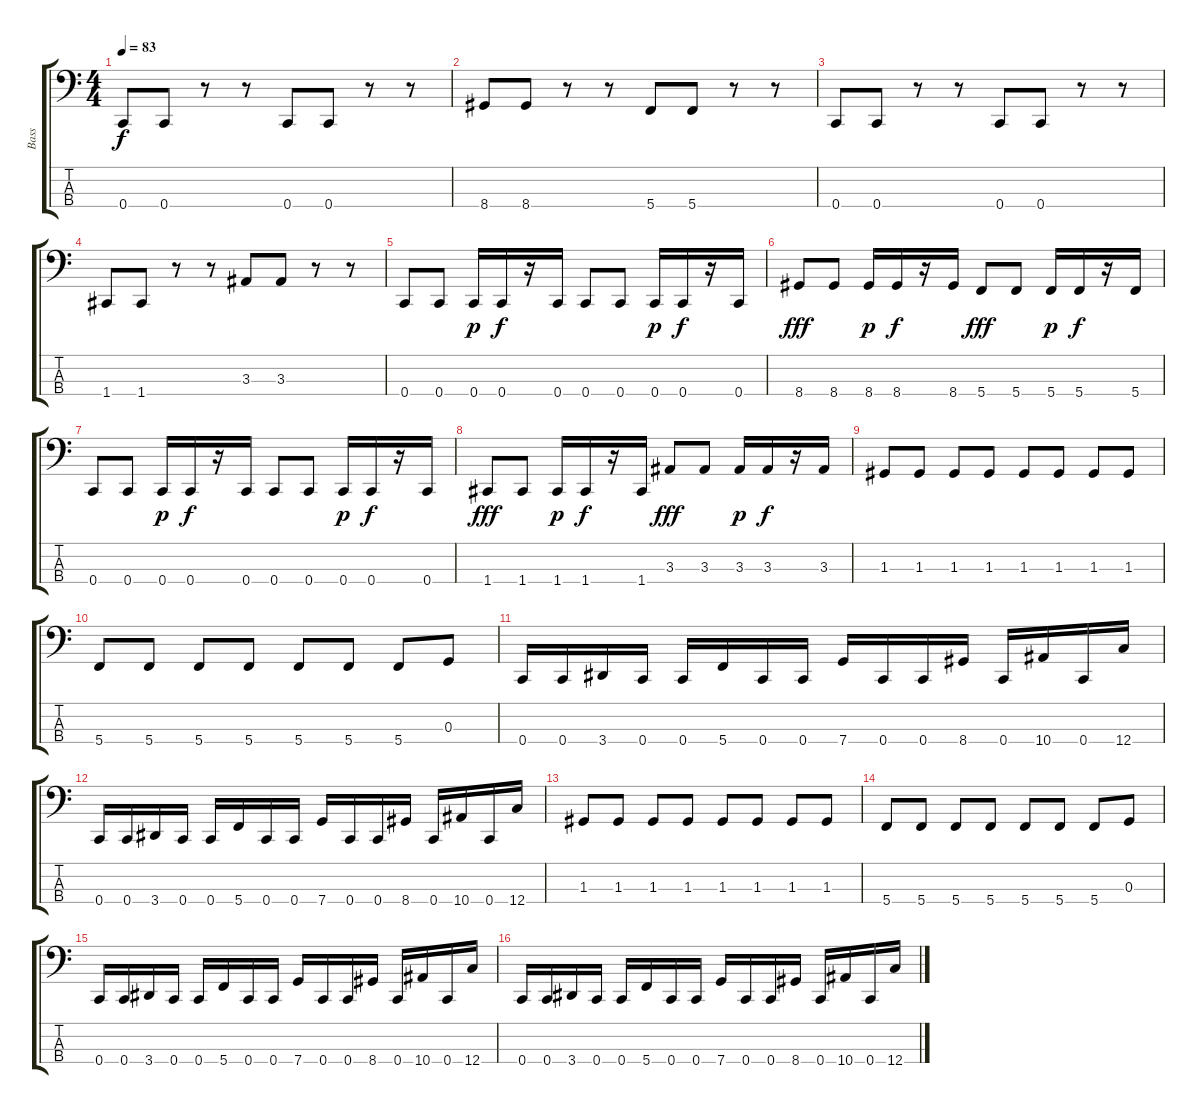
\track ("Bass" "Bass") {instrument electricbassfinger}
\staff {score tabs}
\tuning (F2 C2 G1 C1) {hide}
\ts (4 4)
\tempo 83
\clef f4
\ks c
0.4.8{dy f volume 16 instrument electricbassfinger} 0.4.8 r.8 r.8 0.4.8 0.4.8 r.8 r.8 |
8.4.8 8.4.8 r.8 r.8 5.4.8 5.4.8 r.8 r.8 |
0.4.8 0.4.8 r.8 r.8 0.4.8 0.4.8 r.8 r.8 |
1.4.8 1.4.8 r.8 r.8 3.3.8 3.3.8 r.8 r.8 |
0.4.8 0.4.8 0.4.16{dy p} 0.4.16{dy f} r.16 0.4.16 0.4.8 0.4.8 0.4.16{dy p} 0.4.16{dy f} r.16 0.4.16 |
8.4.8{dy fff} 8.4.8 8.4.16{dy p} 8.4.16{dy f} r.16 8.4.16 5.4.8{dy fff} 5.4.8 5.4.16{dy p} 5.4.16{dy f} r.16 5.4.16 |
0.4.8 0.4.8 0.4.16{dy p} 0.4.16{dy f} r.16 0.4.16 0.4.8 0.4.8 0.4.16{dy p} 0.4.16{dy f} r.16 0.4.16 |
1.4.8{dy fff} 1.4.8 1.4.16{dy p} 1.4.16{dy f} r.16 1.4.16 3.3.8{dy fff} 3.3.8 3.3.16{dy p} 3.3.16{dy f} r.16 3.3.16 |
1.3.8 1.3.8 1.3.8 1.3.8 1.3.8 1.3.8 1.3.8 1.3.8 |
5.4.8 5.4.8 5.4.8 5.4.8 5.4.8 5.4.8 5.4.8 0.3.8 |
0.4.16 0.4.16 3.4.16 0.4.16 0.4.16 5.4.16 0.4.16 0.4.16 7.4.16 0.4.16 0.4.16 8.4.16 0.4.16 10.4.16 0.4.16 12.4.16 |
0.4.16 0.4.16 3.4.16 0.4.16 0.4.16 5.4.16 0.4.16 0.4.16 7.4.16 0.4.16 0.4.16 8.4.16 0.4.16 10.4.16 0.4.16 12.4.16 |
1.3.8 1.3.8 1.3.8 1.3.8 1.3.8 1.3.8 1.3.8 1.3.8 |
5.4.8 5.4.8 5.4.8 5.4.8 5.4.8 5.4.8 5.4.8 0.3.8 |
0.4.16 0.4.16 3.4.16 0.4.16 0.4.16 5.4.16 0.4.16 0.4.16 7.4.16 0.4.16 0.4.16 8.4.16 0.4.16 10.4.16 0.4.16 12.4.16 |
0.4.16 0.4.16 3.4.16 0.4.16 0.4.16 5.4.16 0.4.16 0.4.16 7.4.16 0.4.16 0.4.16 8.4.16 0.4.16 10.4.16 0.4.16 12.4.16
